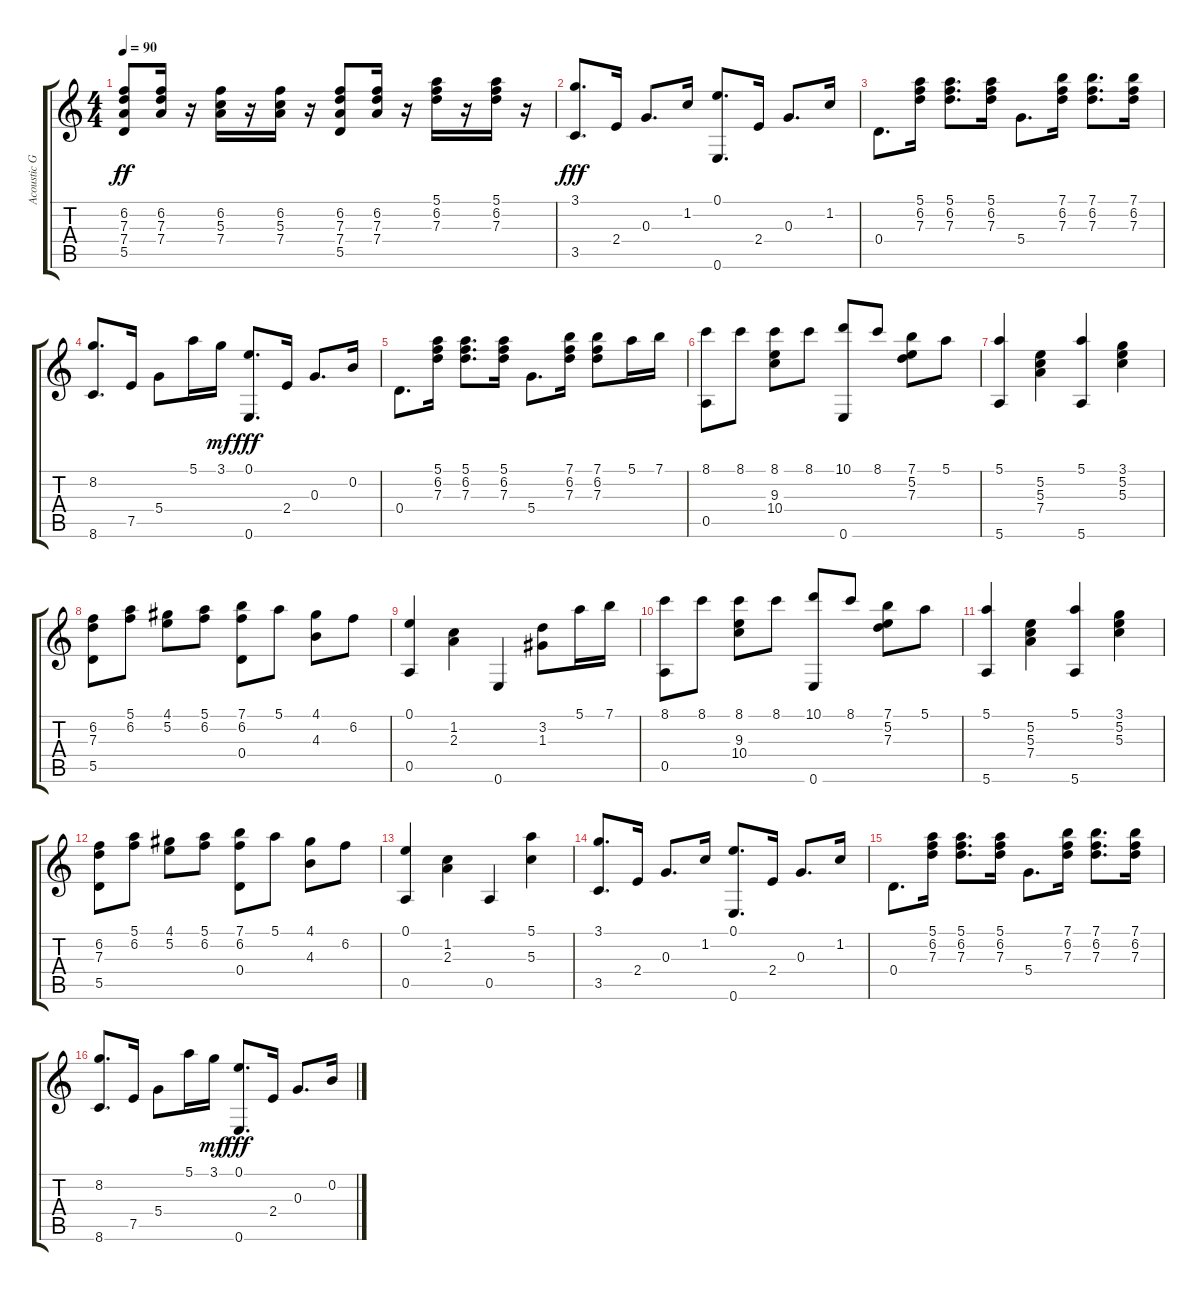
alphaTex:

\track ("Acoustic Guitar" "Acoustic G") {instrument acousticguitarnylon}
\staff {score tabs}
\tuning (E4 B3 G3 D3 A2 E2) {hide}
\ts (4 4)
\tempo 90
\clef g2
\ks c
(6.2 7.3 7.4 5.5).8{dy ff} (6.2 7.3 7.4).16 r.16 (6.2 5.3 7.4).16 r.16 (6.2 5.3 7.4).16 r.16 (6.2 7.3 7.4 5.5).8 (6.2 7.3 7.4).16 r.16 (5.1 6.2 7.3).16 r.16 (5.1 6.2 7.3).16 r.16 |
(3.1 3.5).8{d dy fff} 2.4.16 0.3.8{d} 1.2.16 (0.1 0.6).8{d} 2.4.16 0.3.8{d} 1.2.16 |
0.4.8{d} (5.1 6.2 7.3).16 (5.1 6.2 7.3).8{d} (5.1 6.2 7.3).16 5.4.8{d} (7.1 6.2 7.3).16 (7.1 6.2 7.3).8{d} (7.1 6.2 7.3).16 |
(8.2 8.6).8{d} 7.5.16 5.4.8 5.1.16 3.1.16{dy mf} (0.1 0.6).8{d dy fff} 2.4.16 0.3.8{d} 0.2.16 |
0.4.8{d} (5.1 6.2 7.3).16 (5.1 6.2 7.3).8{d} (5.1 6.2 7.3).16 5.4.8{d} (7.1 6.2 7.3).16 (7.1 6.2 7.3).8 5.1.16 7.1.16 |
(8.1 0.5).8 8.1.8 (8.1 9.3 10.4).8 8.1.8 (10.1 0.6).8 8.1.8 (7.1 5.2 7.3).8 5.1.8 |
(5.1 5.6).4 (5.2 5.3 7.4).4 (5.1 5.6).4 (3.1 5.2 5.3).4 |
(6.2 7.3 5.5).8 (5.1 6.2).8 (4.1 5.2).8 (5.1 6.2).8 (7.1 6.2 0.4).8 5.1.8 (4.1 4.3).8 6.2.8 |
(0.1 0.5).4 (1.2 2.3).4 0.6.4 (3.2 1.3).8 5.1.16 7.1.16 |
(8.1 0.5).8 8.1.8 (8.1 9.3 10.4).8 8.1.8 (10.1 0.6).8 8.1.8 (7.1 5.2 7.3).8 5.1.8 |
(5.1 5.6).4 (5.2 5.3 7.4).4 (5.1 5.6).4 (3.1 5.2 5.3).4 |
(6.2 7.3 5.5).8 (5.1 6.2).8 (4.1 5.2).8 (5.1 6.2).8 (7.1 6.2 0.4).8 5.1.8 (4.1 4.3).8 6.2.8 |
(0.1 0.5).4 (1.2 2.3).4 0.5.4 (5.1 5.3).4 |
(3.1 3.5).8{d} 2.4.16 0.3.8{d} 1.2.16 (0.1 0.6).8{d} 2.4.16 0.3.8{d} 1.2.16 |
0.4.8{d} (5.1 6.2 7.3).16 (5.1 6.2 7.3).8{d} (5.1 6.2 7.3).16 5.4.8{d} (7.1 6.2 7.3).16 (7.1 6.2 7.3).8{d} (7.1 6.2 7.3).16 |
(8.2 8.6).8{d} 7.5.16 5.4.8 5.1.16 3.1.16{dy mf} (0.1 0.6).8{d dy fff} 2.4.16 0.3.8{d} 0.2.16
